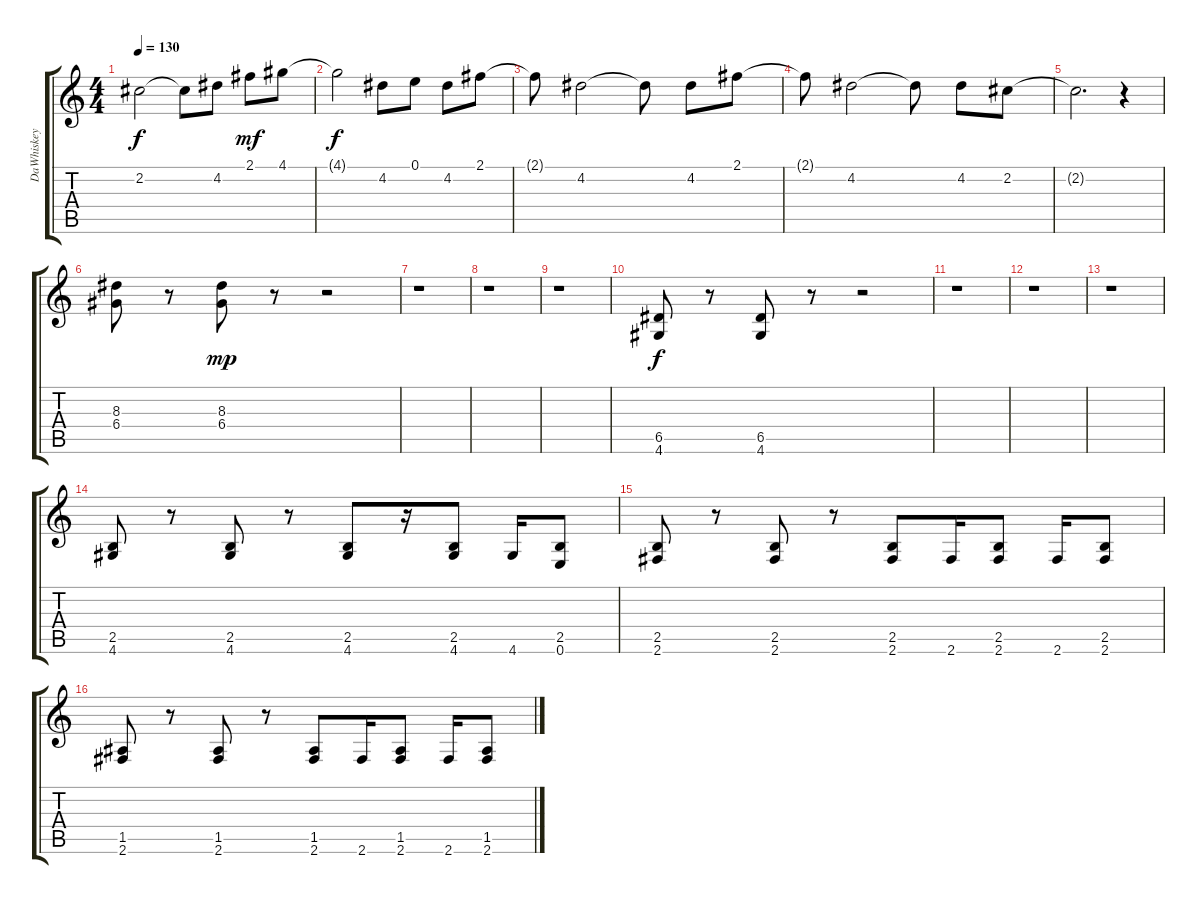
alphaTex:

\track ("DaWhiskey" "DaWhiskey") {instrument distortionguitar}
\staff {score tabs}
\tuning (E4 B3 G3 D3 A2 E2) {hide}
\ts (4 4)
\tempo 130
\clef g2
\ks c
2.2{t}.2{dy f} 2.2{t}.8 4.2.8 2.1.8{dy mf} 4.1.8 |
4.1{t}.2{dy f} 4.2.8 0.1.8 4.2.8 2.1.8 |
2.1{t}.8 4.2.2 4.2{t}.8 4.2.8 2.1.8 |
2.1{t}.8 4.2.2 4.2{t}.8 4.2.8 2.2.8 |
2.2{t}.2{d} r.4 |
(8.3 6.4).8 r.8 (8.3 6.4).8{dy mp} r.8 r.2 |
r.1 |
r.1 |
r.1 |
(6.5 4.6).8{dy f} r.8 (6.5 4.6).8 r.8 r.2 |
r.1 |
r.1 |
r.1 |
(2.5 4.6).8 r.8 (2.5 4.6).8 r.8 (2.5 4.6).8 r.16 (2.5 4.6).8 4.6.16 (2.5 0.6).8 |
(2.5 2.6).8 r.8 (2.5 2.6).8 r.8 (2.5 2.6).8 2.6.16 (2.5 2.6).8 2.6.16 (2.5 2.6).8 |
(1.5 2.6).8 r.8 (1.5 2.6).8 r.8 (1.5 2.6).8 2.6.16 (1.5 2.6).8 2.6.16 (1.5 2.6).8
